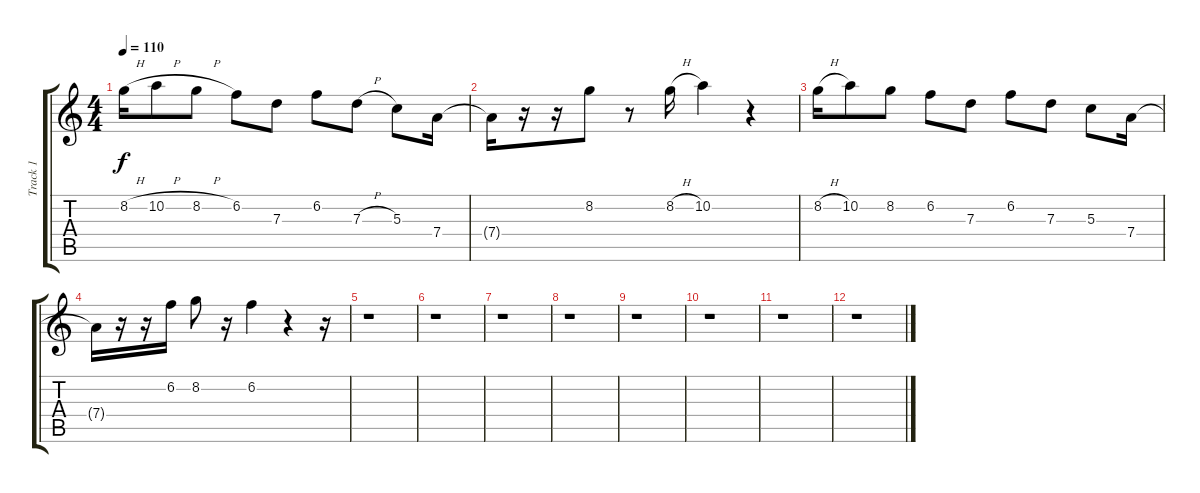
\track ("Track 1" "Track 1") {instrument acousticguitarsteel}
\staff {score tabs}
\tuning (E4 B3 G3 D3 A2 E2) {hide}
\ts (4 4)
\tempo 110
\clef g2
\ks c
8.2{h}.16{dy f instrument acousticguitarsteel} 10.2{h}.8 8.2{h}.8 6.2.8 7.3.8 6.2.8 7.3{h}.8 5.3.8 7.4.16 |
7.4{t}.16 r.16 r.16 8.2.8 r.8 8.2{h}.16 10.2.4 r.4 |
8.2{h}.16 10.2.8 8.2.8 6.2.8 7.3.8 6.2.8 7.3.8 5.3.8 7.4.16 |
7.4{t}.16 r.16 r.16 6.2.16 8.2.8 r.16 6.2.4 r.4 r.16 |
r.1 |
r.1 |
r.1 |
r.1 |
r.1 |
r.1 |
r.1 |
r.1
